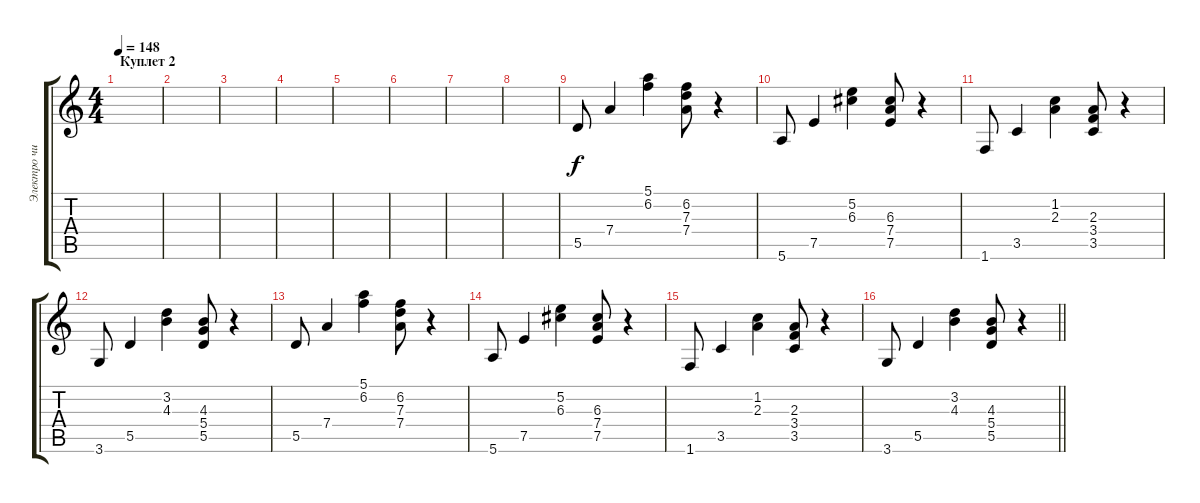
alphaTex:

\track ("Электро чистая" "Электро чи") {instrument electricguitarclean}
\staff {score tabs}
\tuning (E4 B3 G3 D3 A2 E2) {hide}
\ts (4 4)
\section ("" "Куплет 2")
\tempo 148
\clef g2
\ks c
|
|
|
|
|
|
|
|
5.5.8 7.4.4 (5.1 6.2).4 (6.2 7.3 7.4).8 r.4 |
5.6.8 7.5.4 (5.2 6.3).4 (6.3 7.4 7.5).8 r.4 |
1.6.8 3.5.4 (1.2 2.3).4 (2.3 3.4 3.5).8 r.4 |
3.6.8 5.5.4 (3.2 4.3).4 (4.3 5.4 5.5).8 r.4 |
5.5.8 7.4.4 (5.1 6.2).4 (6.2 7.3 7.4).8 r.4 |
5.6.8 7.5.4 (5.2 6.3).4 (6.3 7.4 7.5).8 r.4 |
1.6.8 3.5.4 (1.2 2.3).4 (2.3 3.4 3.5).8 r.4 |
\barLineRight lightlight
3.6.8 5.5.4 (3.2 4.3).4 (4.3 5.4 5.5).8 r.4
